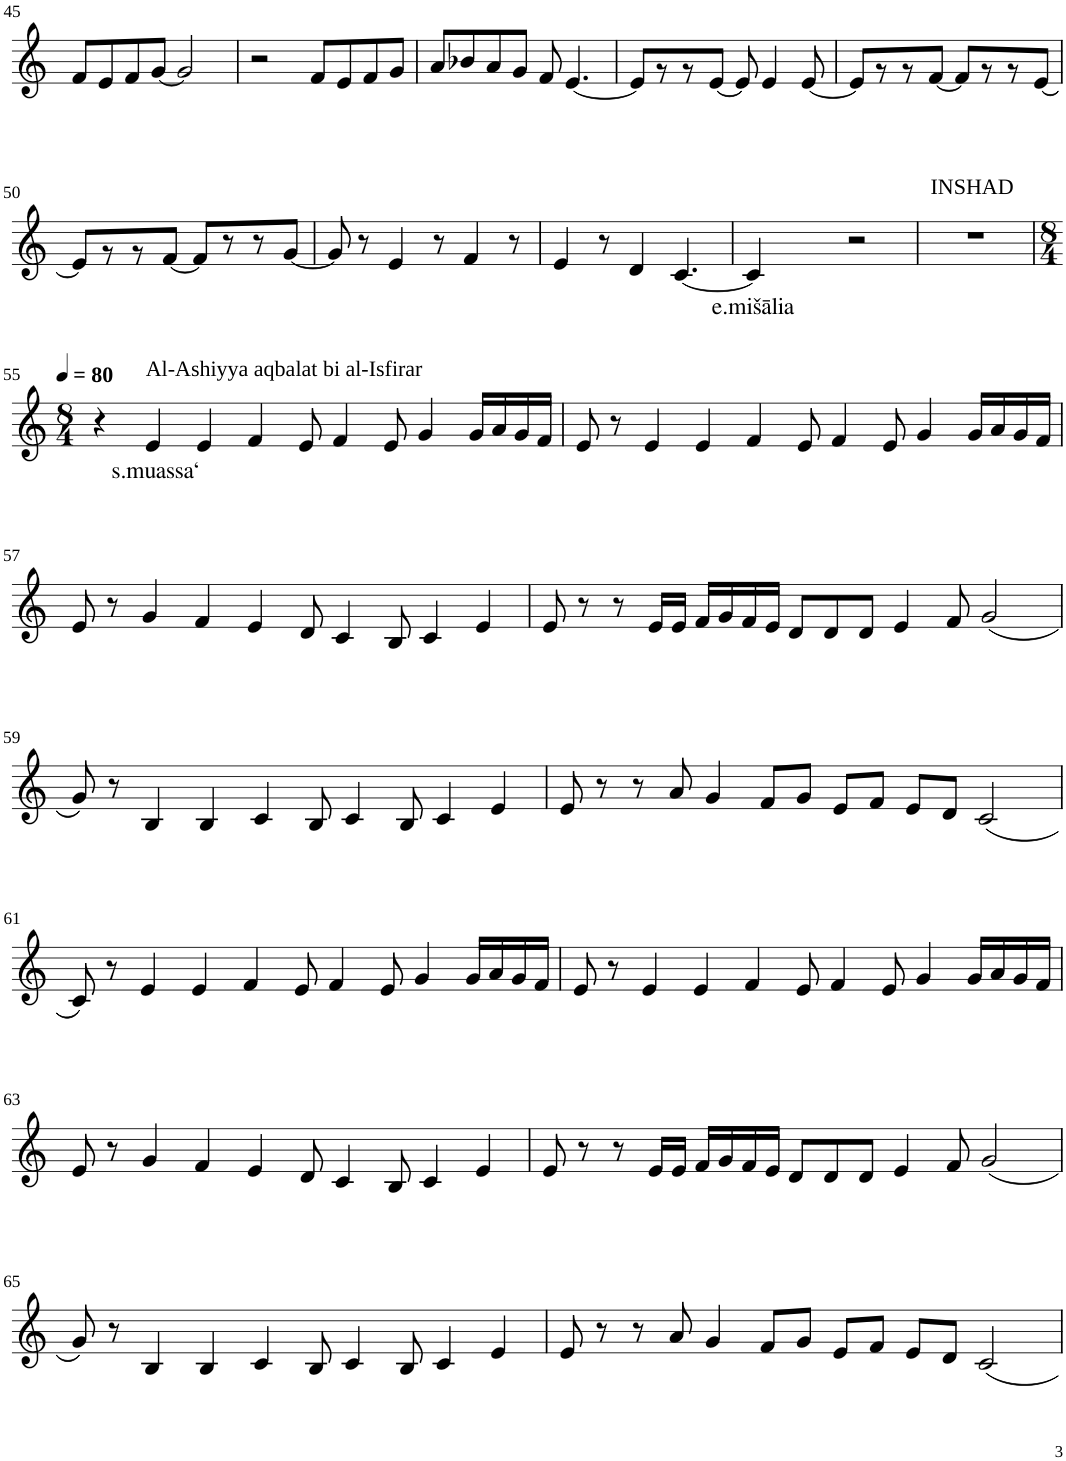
**kern	**text
*part1	*part1
*staff1	*staff1
*I"Violin	*
!!LO:PB:g=z
*clefG2	*
*k[]	*
*M4/4	*
=45	=45
8f/L	.
8e/	.
8f/	.
[8g/J	.
2g/]	.
=46	=46
2r	.
8f/L	.
8e/	.
8f/	.
8g/J	.
=47	=47
8a/L	.
8b-X/	.
8a/	.
8g/J	.
8f/	.
[4.e/	.
=48	=48
8e/L]	.
8r	.
8r	.
[8e/J	.
8e/]	.
4e/	.
[8e/	.
=49	=49
8e/L]	.
8r	.
8r	.
[8f/J	.
8f/L]	.
8r	.
8r	.
[8e/J	.
!!LO:LB:g=z
=50	=50
8e/L]	.
8r	.
8r	.
[8f/J	.
8f/L]	.
8r	.
8r	.
[8g/J	.
=51	=51
8g/]	.
8r	.
4e/	.
8r	.
4f/	.
8r	.
=52	=52
4e/	.
8r	.
4d/	.
[4.c/	.
=53	=53
!	!LO:LY:b
4c/]	e.mišālia
4.ryy	.
4.r	.
=54	=54
!LO:TX:a:t=INSHAD	!
1r	.
8r	.
!!LO:LB:g=z
=55	=55
*M8/4	*
*MM80	*
4r	.
!LO:TX:a:t=Al-Ashiyya aqbalat bi al-Isfirar	!
!	!LO:LY:b
4e/	s.muassa‘
4e/	.
4f/	.
8e/	.
4f/	.
8e/	.
4g/	.
16g/LL	.
16a/	.
16g/	.
16f/JJ	.
=56	=56
8e/	.
8r	.
4e/	.
4e/	.
4f/	.
8e/	.
4f/	.
8e/	.
4g/	.
16g/LL	.
16a/	.
16g/	.
16f/JJ	.
!!LO:LB:g=z
=57	=57
8e/	.
8r	.
4g/	.
4f/	.
4e/	.
8d/	.
4c/	.
8B/	.
4c/	.
4e/	.
=58	=58
8e/	.
8r	.
8r	.
16e/LL	.
16e/JJ	.
16f/LL	.
16g/	.
16f/	.
16e/JJ	.
8d/L	.
8d/	.
8d/J	.
4e/	.
8f/	.
(2g/	.
!!LO:LB:g=z
=59	=59
8g/)	.
8r	.
4B/	.
4B/	.
4c/	.
8B/	.
4c/	.
8B/	.
4c/	.
4e/	.
=60	=60
8e/	.
8r	.
8r	.
8a/	.
4g/	.
8f/L	.
8g/J	.
8e/L	.
8f/J	.
8e/L	.
8d/J	.
(2c/	.
!!LO:LB:g=z
=61	=61
8c/)	.
8r	.
4e/	.
4e/	.
4f/	.
8e/	.
4f/	.
8e/	.
4g/	.
16g/LL	.
16a/	.
16g/	.
16f/JJ	.
=62	=62
8e/	.
8r	.
4e/	.
4e/	.
4f/	.
8e/	.
4f/	.
8e/	.
4g/	.
16g/LL	.
16a/	.
16g/	.
16f/JJ	.
!!LO:LB:g=z
=63	=63
8e/	.
8r	.
4g/	.
4f/	.
4e/	.
8d/	.
4c/	.
8B/	.
4c/	.
4e/	.
=64	=64
8e/	.
8r	.
8r	.
16e/LL	.
16e/JJ	.
16f/LL	.
16g/	.
16f/	.
16e/JJ	.
8d/L	.
8d/	.
8d/J	.
4e/	.
8f/	.
(2g/	.
!!LO:LB:g=z
=65	=65
8g/)	.
8r	.
4B/	.
4B/	.
4c/	.
8B/	.
4c/	.
8B/	.
4c/	.
4e/	.
=66	=66
8e/	.
8r	.
8r	.
8a/	.
4g/	.
8f/L	.
8g/J	.
8e/L	.
8f/J	.
8e/L	.
8d/J	.
2c/	.
=	=
*-	*-
